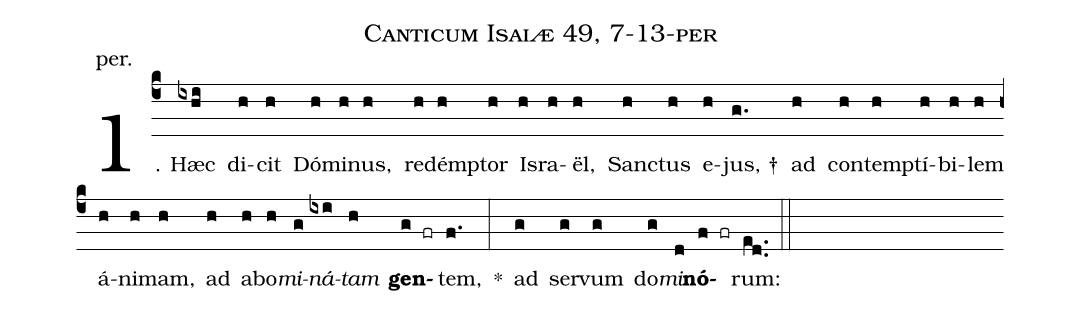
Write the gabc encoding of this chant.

name: Canticum Isaiæ 49, 7-13-per;
annotation: per.;
%%
(c4)1. Hæc(ixhi) di(h)cit(h) Dó(h)mi(h)nus,(h) red(h)émp(h)tor(h) Is(h)ra(h)ël,(h) Sanc(h)tus(h) e(h)jus, †(g.) ad(h) con(h)temp(h)tí(h)bi(h)lem(h) á(h)ni(h)mam,(h) ad(h) ab(h)o(h)<i>mi</i>(g)<i>ná</i>(ixi)<i>tam</i>(h) <b>gen</b>(g fr)tem,(f.) *(:) ad(g) ser(g)vum(g) do(g)<i>mi</i>(d)<b>nó</b>(f fr)rum:(ed..) (::)
